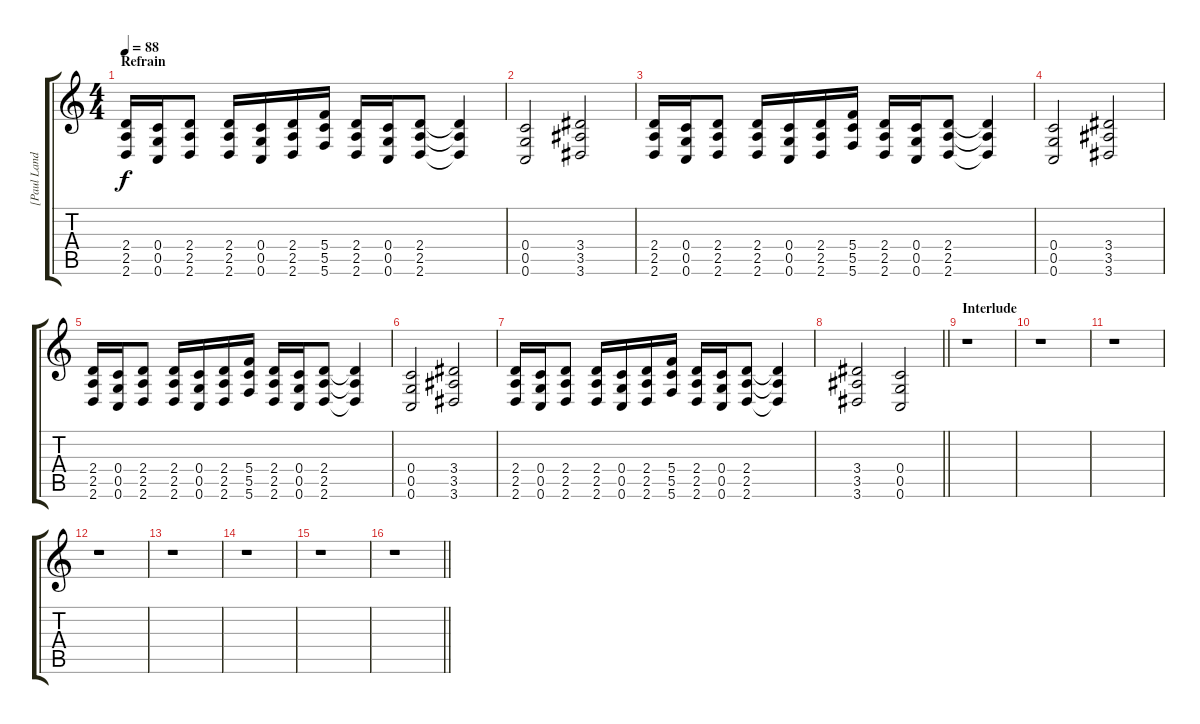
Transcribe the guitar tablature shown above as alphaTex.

\track ("[Paul Landers + Richard Kruspe]  Guitar " "[Paul Land") {instrument electricguitarclean}
\staff {score tabs}
\tuning (D4 A3 F3 C3 G2 C2) {hide}
\ts (4 4)
\section ("" "Refrain")
\tempo 88
\clef g2
\ks c
(2.4 2.5 2.6).16{dy f} (0.4 0.5 0.6).16 (2.4 2.5 2.6).8 (2.4 2.5 2.6).16 (0.4 0.5 0.6).16 (2.4 2.5 2.6).16 (5.4 5.5 5.6).16 (2.4 2.5 2.6).16 (0.4 0.5 0.6).16 (2.4 2.5 2.6).8 (2.4{t} 2.5{t} 2.6{t}).4 |
(0.4 0.5 0.6).2 (3.4 3.5 3.6).2 |
(2.4 2.5 2.6).16 (0.4 0.5 0.6).16 (2.4 2.5 2.6).8 (2.4 2.5 2.6).16 (0.4 0.5 0.6).16 (2.4 2.5 2.6).16 (5.4 5.5 5.6).16 (2.4 2.5 2.6).16 (0.4 0.5 0.6).16 (2.4 2.5 2.6).8 (2.4{t} 2.5{t} 2.6{t}).4 |
(0.4 0.5 0.6).2 (3.4 3.5 3.6).2 |
(2.4 2.5 2.6).16 (0.4 0.5 0.6).16 (2.4 2.5 2.6).8 (2.4 2.5 2.6).16 (0.4 0.5 0.6).16 (2.4 2.5 2.6).16 (5.4 5.5 5.6).16 (2.4 2.5 2.6).16 (0.4 0.5 0.6).16 (2.4 2.5 2.6).8 (2.4{t} 2.5{t} 2.6{t}).4 |
(0.4 0.5 0.6).2 (3.4 3.5 3.6).2 |
(2.4 2.5 2.6).16 (0.4 0.5 0.6).16 (2.4 2.5 2.6).8 (2.4 2.5 2.6).16 (0.4 0.5 0.6).16 (2.4 2.5 2.6).16 (5.4 5.5 5.6).16 (2.4 2.5 2.6).16 (0.4 0.5 0.6).16 (2.4 2.5 2.6).8 (2.4{t} 2.5{t} 2.6{t}).4 |
\barLineRight lightlight
(3.4 3.5 3.6).2 (0.4 0.5 0.6).2 |
\section ("" "Interlude")
r.1 |
r.1 |
r.1 |
r.1 |
r.1 |
r.1 |
r.1 |
\barLineRight lightlight
r.1
